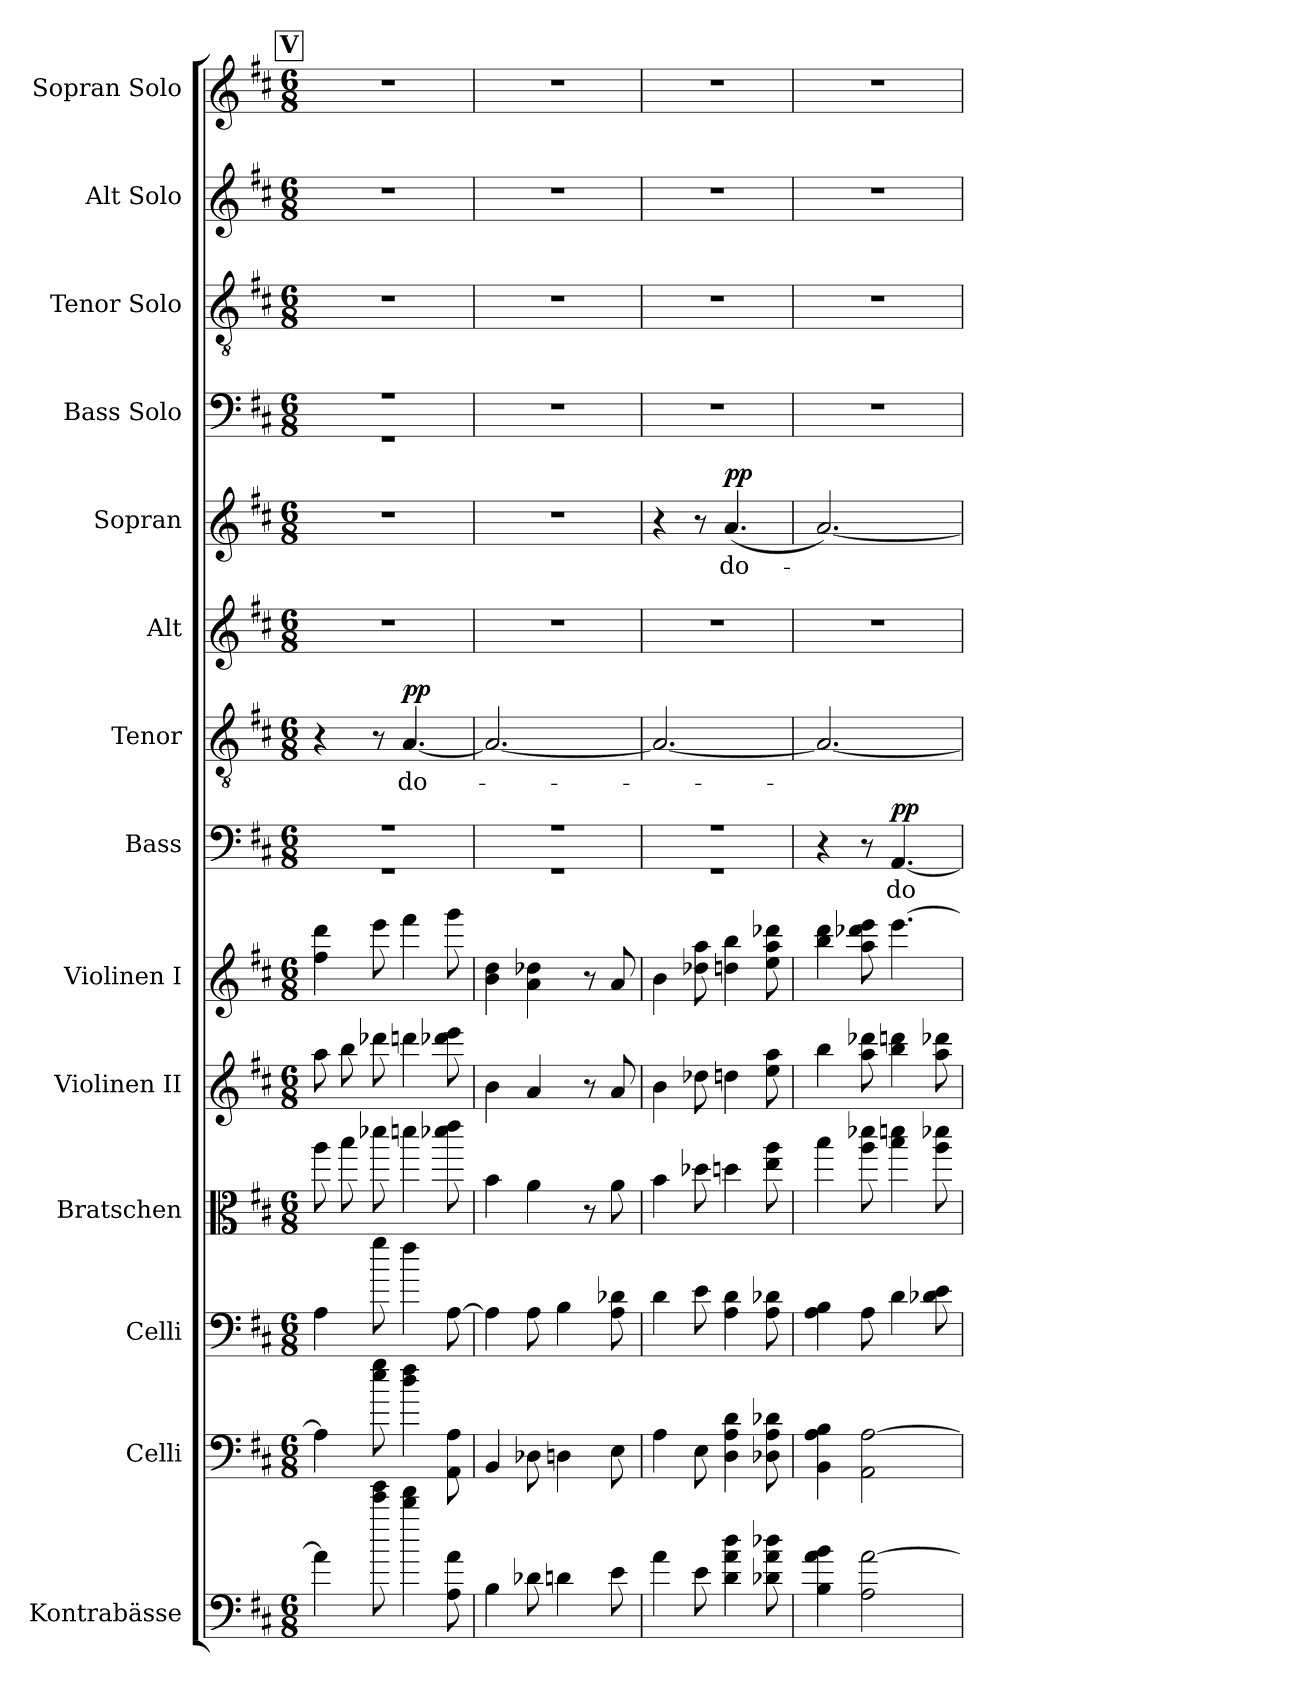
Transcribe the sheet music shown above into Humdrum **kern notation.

**kern	**kern	**kern	**kern	**kern	**kern	**kern	**text	**dynam	**kern	**text	**dynam	**kern	**kern	**text	**dynam	**kern	**kern	**kern	**kern
*part14	*part13	*part12	*part11	*part10	*part9	*part8	*part8	*part8	*part7	*part7	*part7	*part6	*part5	*part5	*part5	*part4	*part3	*part2	*part1
*staff14	*staff13	*staff12	*staff11	*staff10	*staff9	*staff8	*staff8	*staff8	*staff7	*staff7	*staff7	*staff6	*staff5	*staff5	*staff5	*staff4	*staff3	*staff2	*staff1
*I"Kontrabässe	*I"Celli	*I"Celli	*I"Bratschen	*I"Violinen II	*I"Violinen I	*I"Bass	*	*	*I"Tenor	*	*	*I"Alt	*I"Sopran	*	*	*I"Bass Solo	*I"Tenor Solo	*I"Alt Solo	*I"Sopran Solo
*	*I'Cl.	*	*	*	*I'Vl.	*I'B.	*	*	*I'T.	*	*	*I'A.	*I'S.	*	*	*I'B.S.	*I'T.S.	*I'A.S.	*I'S.S.
*clefF4	*clefF4	*clefF4	*clefC3	*clefG2	*clefG2	*clefF4	*	*	*clefGv2	*	*	*clefG2	*clefG2	*	*	*clefF4	*clefGv2	*clefG2	*clefG2
*ITrd7c12	*	*	*	*	*	*	*	*	*	*	*	*	*	*	*	*	*	*	*
*k[f#c#]	*k[f#c#]	*k[f#c#]	*k[f#c#]	*k[f#c#]	*k[f#c#]	*k[f#c#]	*	*	*k[f#c#]	*	*	*k[f#c#]	*k[f#c#]	*	*	*k[f#c#]	*k[f#c#]	*k[f#c#]	*k[f#c#]
*	*D:	*D:	*D:	*D:	*D:	*D:	*	*	*D:	*	*	*D:	*D:	*	*	*D:	*D:	*D:	*D:
*M6/8	*M6/8	*M6/8	*M6/8	*M6/8	*M6/8	*M6/8	*	*	*M6/8	*	*	*M6/8	*M6/8	*	*	*M6/8	*M6/8	*M6/8	*M6/8
*MM89	*MM89	*MM89	*MM89	*MM89	*MM89	*MM89	*	*	*MM89	*	*	*MM89	*MM89	*	*	*MM89	*MM89	*MM89	*MM89
!!LO:REH:place=s1:a:fs=14:t=V
=397	=397	=397	=397	=397	=397	=397	=397	=397	=397	=397	=397	=397	=397	=397	=397	=397	=397	=397	=397
*	*	*	*	*	*	*^	*	*	*	*	*	*	*	*	*	*^	*	*	*
4A\]	4A\]	4A\	8aa\	8aa\	4ff#\ 4ddd\	2.r	2.r	.	.	4r	.	.	2.r	2.r	.	.	2.r	2.r	2.r	2.r	2.r
.	.	.	8bb\	8bb\	.	.	.	.	.	.	.	.	.	.	.	.	.	.	.	.	.
8ee\ 8gg\	8ee\ 8gg\	8gg\	8ddd-X\	8ddd-X\	8eee\	.	.	.	.	8r	.	.	.	.	.	.	.	.	.	.	.
!	!	!	!	!	!	!	!	!	!	!	!LO:LY:b	!LO:DY:a	!	!	!	!	!	!	!	!	!
4dd\ 4ff#\	4dd\ 4ff#\	4ff#\	4dddn\	4dddn\	4fff#\	.	.	.	.	[4.A/	-do-	pp	.	.	.	.	.	.	.	.	.
8AA\ 8A\	8AA\ 8A\	[8A\	8ddd-X\ 8eee\	8ddd-X\ 8eee\	8ggg\	.	.	.	.	.	.	.	.	.	.	.	.	.	.	.	.
*	*	*	*	*	*	*	*	*	*	*	*	*	*	*	*	*	*v	*v	*	*	*
=398	=398	=398	=398	=398	=398	=398	=398	=398	=398	=398	=398	=398	=398	=398	=398	=398	=398	=398	=398	=398
4BB\	4BB/	4A\]	4b\	4b\	4b\ 4dd\	2.r	2.r	.	.	2.A/_	.	.	2.r	2.r	.	.	2.r	2.r	2.r	2.r
8D-X\	8D-X\	8A\	4a\	4a/	4a\ 4dd-X\	.	.	.	.	.	.	.	.	.	.	.	.	.	.	.
4Dn\	4Dn\	4B\	.	.	.	.	.	.	.	.	.	.	.	.	.	.	.	.	.	.
.	.	.	8r	8r	8r	.	.	.	.	.	.	.	.	.	.	.	.	.	.	.
8E\	8E\	8A\ 8d-X\	8a\	8a/	8a/	.	.	.	.	.	.	.	.	.	.	.	.	.	.	.
=399	=399	=399	=399	=399	=399	=399	=399	=399	=399	=399	=399	=399	=399	=399	=399	=399	=399	=399	=399	=399
4A\	4A\	4d\	4b\	4b\	4b\	2.r	2.r	.	.	2.A/_	.	.	2.r	4r	.	.	2.r	2.r	2.r	2.r
8E\	8E\	8e\	8dd-X\	8dd-X\	8dd-X\ 8aa\	.	.	.	.	.	.	.	.	8r	.	.	.	.	.	.
!	!	!	!	!	!	!	!	!	!	!	!	!	!	!	!LO:LY:b	!LO:DY:a	!	!	!	!
4D\ 4A\ 4d\	4D\ 4A\ 4d\	4A\ 4d\	4ddn\	4ddn\	4ddn\ 4bb\	.	.	.	.	.	.	.	.	(<4.a/	-do-	pp	.	.	.	.
8D-X\ 8A\ 8d-X\	8D-X\ 8A\ 8d-X\	8A\ 8d-X\	8ee\ 8aa\	8ee\ 8aa\	8ee\ 8aa\ 8ddd-X\	.	.	.	.	.	.	.	.	.	.	.	.	.	.	.
*	*	*	*	*	*	*v	*v	*	*	*	*	*	*	*	*	*	*	*	*	*
!!LO:PB:g=z
=400	=400	=400	=400	=400	=400	=400	=400	=400	=400	=400	=400	=400	=400	=400	=400	=400	=400	=400	=400
4BB\ 4A\ 4B\	4BB\ 4A\ 4B\	4A\ 4B\	4bb\	4bb\	4bb\ 4ddd\	4r	.	.	2.A/_	.	.	2.r	[2.a/)	.	.	2.r	2.r	2.r	2.r
2AA\ [2A\	2AA\ [2A\	8A\	8aa\ 8ddd-X\	8aa\ 8ddd-X\	8aa\ 8ddd-X\ 8eee\	8r	.	.	.	.	.	.	.	.	.	.	.	.	.
!	!	!	!	!	!	!	!LO:LY:b	!LO:DY:a	!	!	!	!	!	!	!	!	!	!	!
.	.	4d\	4bb\ 4dddn\	4bb\ 4dddn\	[4.eee\	[4.AA/	-do-	pp	.	.	.	.	.	.	.	.	.	.	.
.	.	8d-X\ 8e\	8aa\ 8ddd-X\	8aa\ 8ddd-X\	.	.	.	.	.	.	.	.	.	.	.	.	.	.	.
=	=	=	=	=	=	=	=	=	=	=	=	=	=	=	=	=	=	=	=
*-	*-	*-	*-	*-	*-	*-	*-	*-	*-	*-	*-	*-	*-	*-	*-	*-	*-	*-	*-
